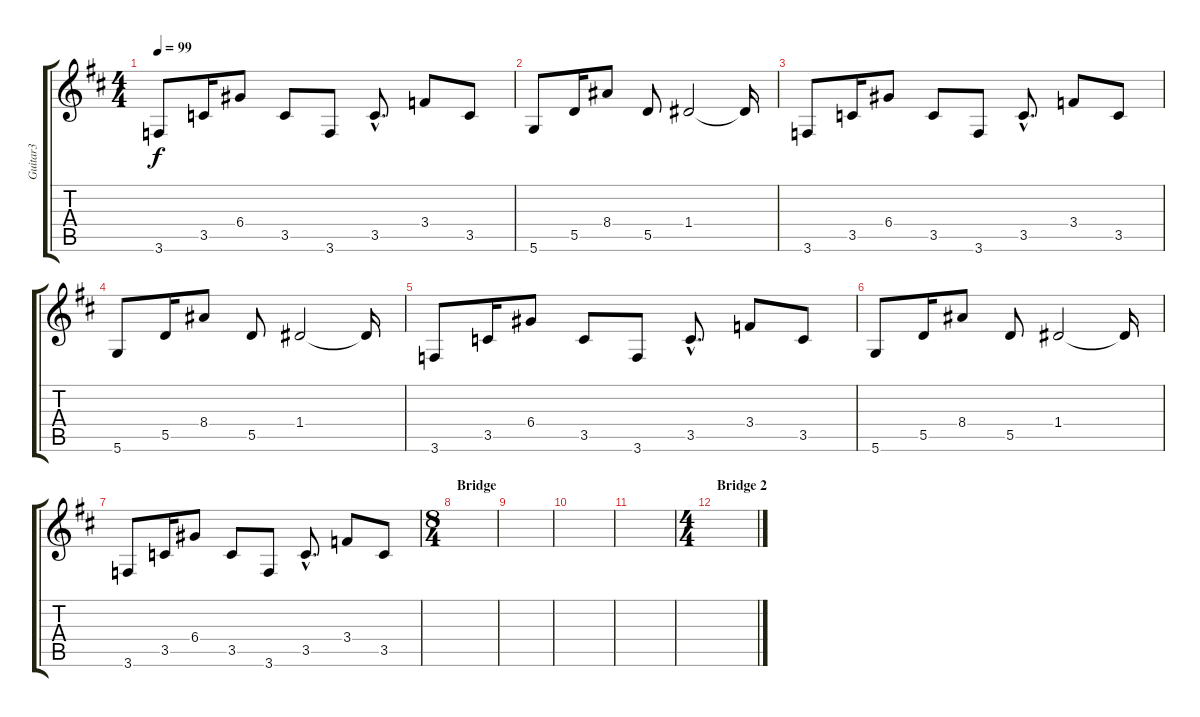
\track ("Guitar3" "Guitar3") {instrument electricguitarjazz}
\staff {score tabs}
\tuning (E4 B3 G3 D3 A2 D2) {hide}
\ts (4 4)
\tempo 99
\clef g2
\ks d
3.6.8{dy f} 3.5.16 6.4.8 3.5.8 3.6.8 3.5{hac}.8{d} 3.4.8 3.5.8 |
5.6.8 5.5.16 8.4.8 5.5.8 1.4.2 1.4{t}.16 |
3.6.8 3.5.16 6.4.8 3.5.8 3.6.8 3.5{hac}.8{d} 3.4.8 3.5.8 |
5.6.8 5.5.16 8.4.8 5.5.8 1.4.2 1.4{t}.16 |
3.6.8 3.5.16 6.4.8 3.5.8 3.6.8 3.5{hac}.8{d} 3.4.8 3.5.8 |
5.6.8 5.5.16 8.4.8 5.5.8 1.4.2 1.4{t}.16 |
3.6.8 3.5.16 6.4.8 3.5.8 3.6.8 3.5{hac}.8{d} 3.4.8 3.5.8 |
\ts (8 4)
\section ("" "Bridge")
|
|
|
|
\ts (4 4)
\section ("" "Bridge 2")
